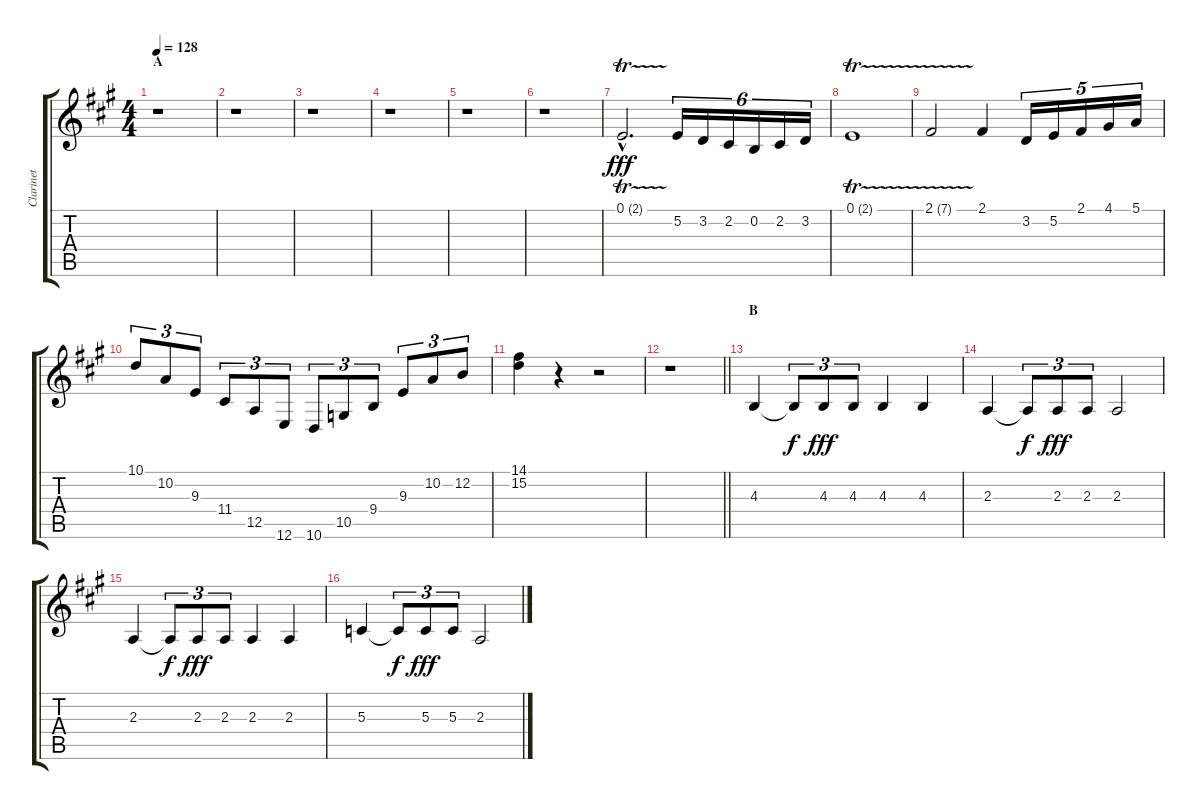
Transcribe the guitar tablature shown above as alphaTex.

\track ("Clarinet" "Clarinet") {instrument clarinet}
\staff {score tabs}
\tuning (E4 B3 G3 D3 A2 E2) {hide}
\ts (4 4)
\section ("" "A")
\tempo 128
\clef g2
\ks a
r.1{dy fff instrument clarinet} |
r.1 |
r.1 |
r.1 |
r.1 |
r.1 |
0.1{tr (2 16) hac}.2{d} 5.2.16{tu (6 4)} 3.2.16{tu (6 4)} 2.2.16{tu (6 4)} 0.2.16{tu (6 4)} 2.2.16{tu (6 4)} 3.2.16{tu (6 4)} |
0.1{tr (2 16)}.1 |
2.1{tr (7 16)}.2 2.1.4 3.2.16{tu (5 4)} 5.2.16{tu (5 4)} 2.1.16{tu (5 4)} 4.1.16{tu (5 4)} 5.1.16{tu (5 4)} |
10.1.8{tu (3 2)} 10.2.8{tu (3 2)} 9.3.8{tu (3 2)} 11.4.8{tu (3 2)} 12.5.8{tu (3 2)} 12.6.8{tu (3 2)} 10.6.8{tu (3 2)} 10.5.8{tu (3 2)} 9.4.8{tu (3 2)} 9.3.8{tu (3 2)} 10.2.8{tu (3 2)} 12.2.8{tu (3 2)} |
(14.1 15.2).4 r.4 r.2 |
\barLineRight lightlight
r.1 |
\section ("" "B")
4.3.4 4.3{t}.8{tu (3 2) dy f} 4.3.8{tu (3 2) dy fff} 4.3.8{tu (3 2)} 4.3.4 4.3.4 |
2.3.4 2.3{t}.8{tu (3 2) dy f} 2.3.8{tu (3 2) dy fff} 2.3.8{tu (3 2)} 2.3.2 |
2.3.4 2.3{t}.8{tu (3 2) dy f} 2.3.8{tu (3 2) dy fff} 2.3.8{tu (3 2)} 2.3.4 2.3.4 |
5.3.4 5.3{t}.8{tu (3 2) dy f} 5.3.8{tu (3 2) dy fff} 5.3.8{tu (3 2)} 2.3.2
